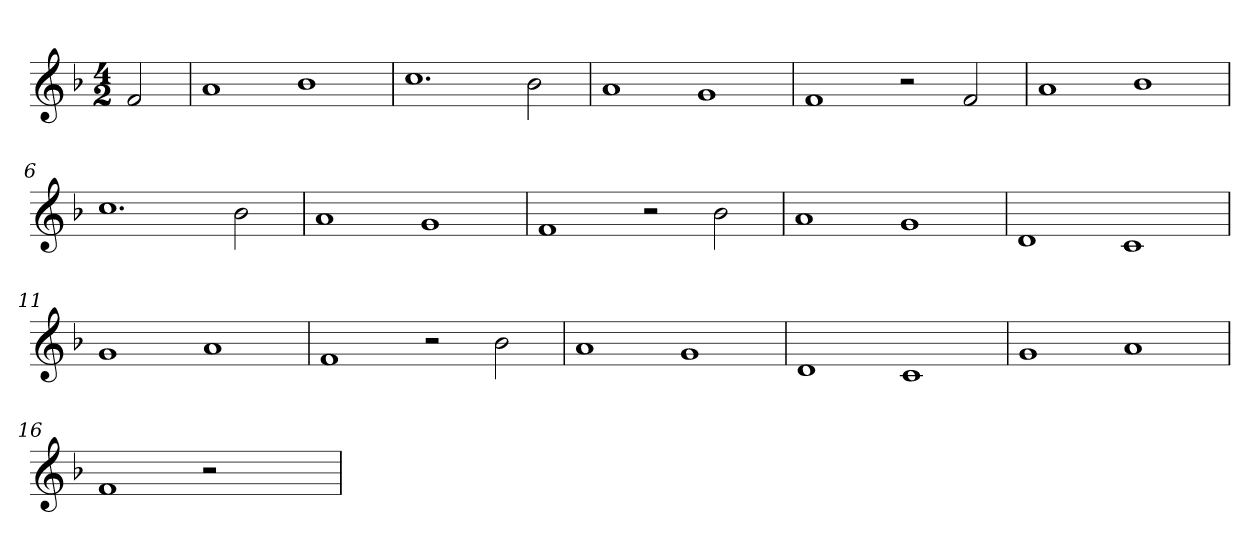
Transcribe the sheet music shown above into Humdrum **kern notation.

**kern
*part1
*staff1
*clefG2
*k[b-]
*F:
*M4/2
=
2f
=1
1a
1b-
=2
1.cc
2b-
=3
1a
1g
=4
1f
2r
2f
=5
1a
1b-
=6
1.cc
2b-
=7
1a
1g
=8
1f
2r
2b-
=9
1a
1g
=10
1d
1c
=11
1g
1a
=12
1f
2r
2b-
=13
1a
1g
=14
1d
1c
=15
1g
1a
=16
1f
2r
2ryy
=
*-
